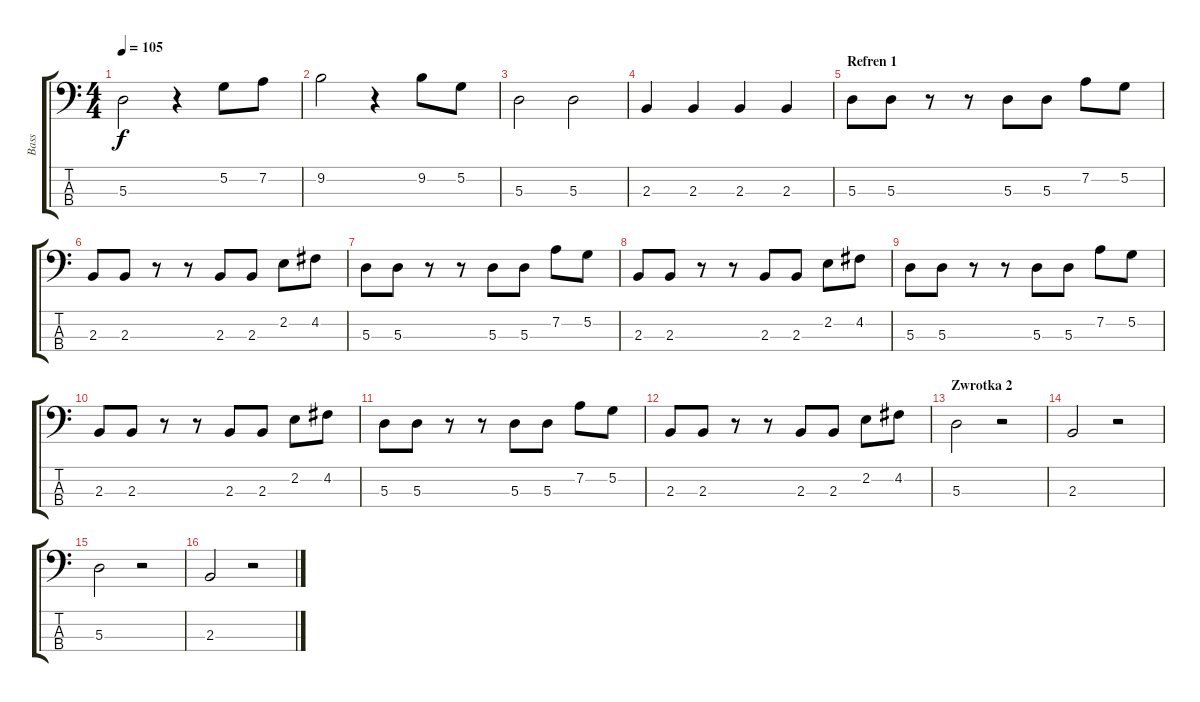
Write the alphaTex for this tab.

\track ("Bass" "Bass") {instrument electricbasspick}
\staff {score tabs}
\tuning (G2 D2 A1 E1) {hide}
\ts (4 4)
\tempo 105
\clef f4
\ks c
5.3.2{dy f} r.4 5.2.8 7.2.8 |
9.2.2 r.4 9.2.8 5.2.8 |
5.3.2 5.3.2 |
2.3.4 2.3.4 2.3.4 2.3.4 |
\section ("" "Refren 1")
5.3.8 5.3.8 r.8 r.8 5.3.8 5.3.8 7.2.8 5.2.8 |
2.3.8 2.3.8 r.8 r.8 2.3.8 2.3.8 2.2.8 4.2.8 |
5.3.8 5.3.8 r.8 r.8 5.3.8 5.3.8 7.2.8 5.2.8 |
2.3.8 2.3.8 r.8 r.8 2.3.8 2.3.8 2.2.8 4.2.8 |
5.3.8 5.3.8 r.8 r.8 5.3.8 5.3.8 7.2.8 5.2.8 |
2.3.8 2.3.8 r.8 r.8 2.3.8 2.3.8 2.2.8 4.2.8 |
5.3.8 5.3.8 r.8 r.8 5.3.8 5.3.8 7.2.8 5.2.8 |
2.3.8 2.3.8 r.8 r.8 2.3.8 2.3.8 2.2.8 4.2.8 |
\section ("" "Zwrotka 2")
5.3.2 r.2 |
2.3.2 r.2 |
5.3.2 r.2 |
2.3.2 r.2
